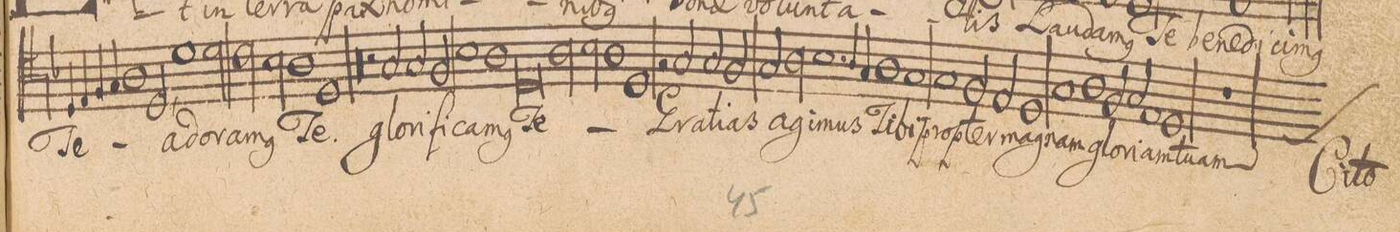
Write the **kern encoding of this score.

**kern	**text
*I"BASSVS.	*
*clefC4	*
*k[b-]	*
*met(C|)	*
*M2/1	*
4D/	Te
4E/	.
4F/	.
4G/	.
=15-	=15-
1A	.
2D,</	.
1d\	a-
=16-	=16-
2d\	-do-
2c\	-ra-
2B-\	-m(us)
=17-	=17-
1A	Te.
1D	.
=18-	=18-
00r	.
=19-	=19-
=20-	=20-
2r	.
2G/	glo-
2G/	-ri-
2F/	-fi-
=21-	=21-
1B-	-ca-
1A	-m(us)
=22-	=22-
0D	Te
=23-	=23-
2A\	.
2B-\	.
1A	.
=24-	=24-
1D	.
2rF	.
2G/	Gra-
=25-	=25-
2G/	-ti-
2F/	-as
2G/	a-
2A\	-gi-
=26-	=26-
1.B-	-mus
4A/	.
4G/	.
=27-	=27-
1A	Ti-
1G	-bi
=28-	=28-
1G	pro-
2F/	-pter
2E/	.
=29-	=29-
1D	ma-
1G	-gnam
=30-	=30-
1A	glo-
2F/	-ri-
2G/	-am
=31-	=31-
1E	tu-
1D	-am
=32-	=32-
*custos:D	*
1r	.
*-	*-
